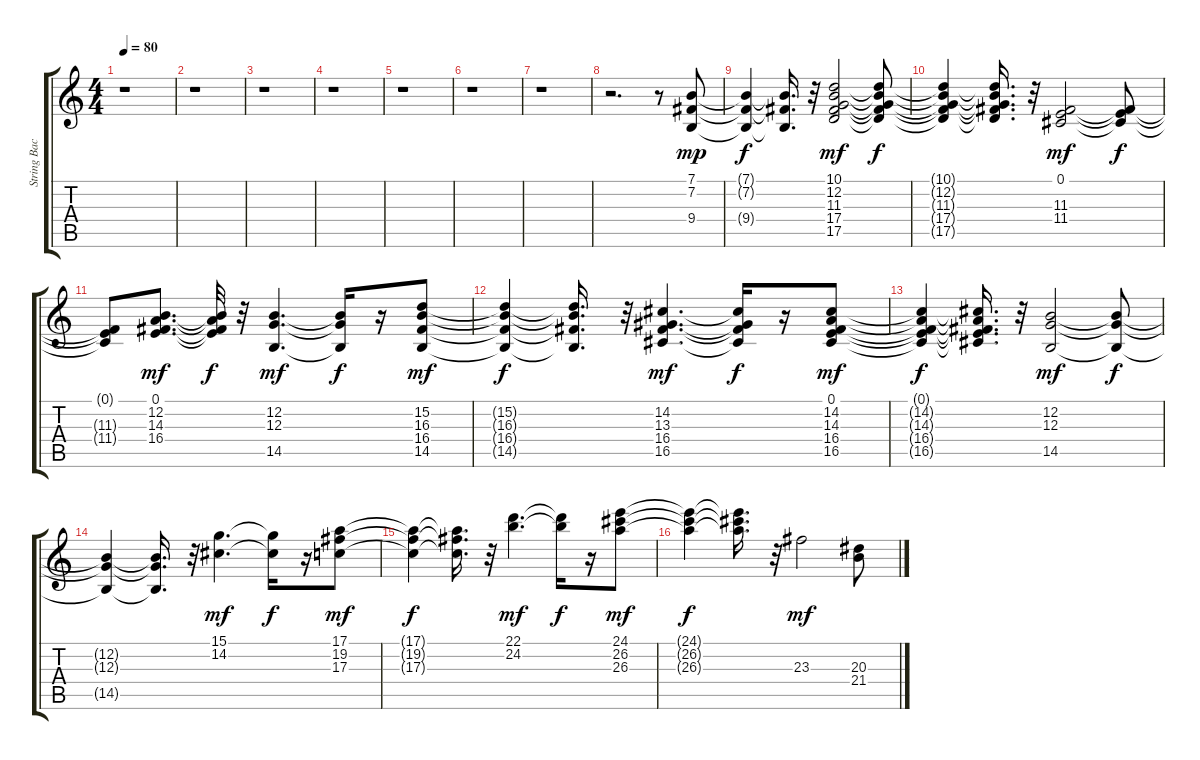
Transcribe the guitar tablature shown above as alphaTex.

\track ("String Backup" "String Bac") {instrument stringensemble1}
\staff {score tabs}
\tuning (E4 B3 G3 D3 A2 E2) {hide}
\ts (4 4)
\tempo 80
\clef g2
\ks c
r.1{dy mp instrument stringensemble1} |
r.1 |
r.1 |
r.1 |
r.1 |
r.1 |
r.1 |
r.2{d} r.8 (7.1 7.2 9.4).8 |
(7.1{t} 7.2{t} 9.4{t}).4{dy f} (7.1{t} 7.2{t} 9.4{t}).16{d} r.32 (10.1 12.2 11.3 17.4 17.5).2{dy mf} (10.1{t} 12.2{t} 11.3{t} 17.4{t} 17.5{t}).8{dy f} |
(10.1{t} 12.2{t} 11.3{t} 17.4{t} 17.5{t}).4 (10.1{t} 12.2{t} 11.3{t} 17.4{t} 17.5{t}).16{d} r.32 (0.1 11.3 11.4).2{dy mf} (0.1{t} 11.3{t} 11.4{t}).8{dy f} |
(0.1{t} 11.3{t} 11.4{t}).8 (0.1 12.2 14.3 16.4).8{d dy mf} (0.1{t} 12.2{t} 14.3{t} 16.4{t}).32{dy f} r.32 (12.2 12.3 14.5).4{d dy mf} (12.2{t} 12.3{t} 14.5{t}).16{dy f} r.16 (15.2 16.3 16.4 14.5).8{dy mf} |
(15.2{t} 16.3{t} 16.4{t} 14.5{t}).4{dy f} (15.2{t} 16.3{t} 16.4{t} 14.5{t}).16{d} r.32 (14.2 13.3 16.4 16.5).4{d dy mf} (14.2{t} 13.3{t} 16.4{t} 16.5{t}).16{dy f} r.16 (0.1 14.2 14.3 16.4 16.5).8{dy mf} |
(0.1{t} 14.2{t} 14.3{t} 16.4{t} 16.5{t}).4{dy f} (0.1{t} 14.2{t} 14.3{t} 16.4{t} 16.5{t}).16{d} r.32 (12.2 12.3 14.5).2{dy mf} (12.2{t} 12.3{t} 14.5{t}).8{dy f} |
(12.2{t} 12.3{t} 14.5{t}).4 (12.2{t} 12.3{t} 14.5{t}).16{d} r.32 (15.1 14.2).4{d dy mf} (15.1{t} 14.2{t}).16{dy f} r.16 (17.1 19.2 17.3).8{dy mf} |
(17.1{t} 19.2{t} 17.3{t}).4{dy f} (17.1{t} 19.2{t} 17.3{t}).16{d} r.32 (22.1 24.2).4{d dy mf} (22.1{t} 24.2{t}).16{dy f} r.16 (24.1 26.2 26.3).8{dy mf} |
(24.1{t} 26.2{t} 26.3{t}).4{dy f} (24.1{t} 26.2{t} 26.3{t}).16{d} r.32 23.3.2{dy mf} (20.3 21.4).8
